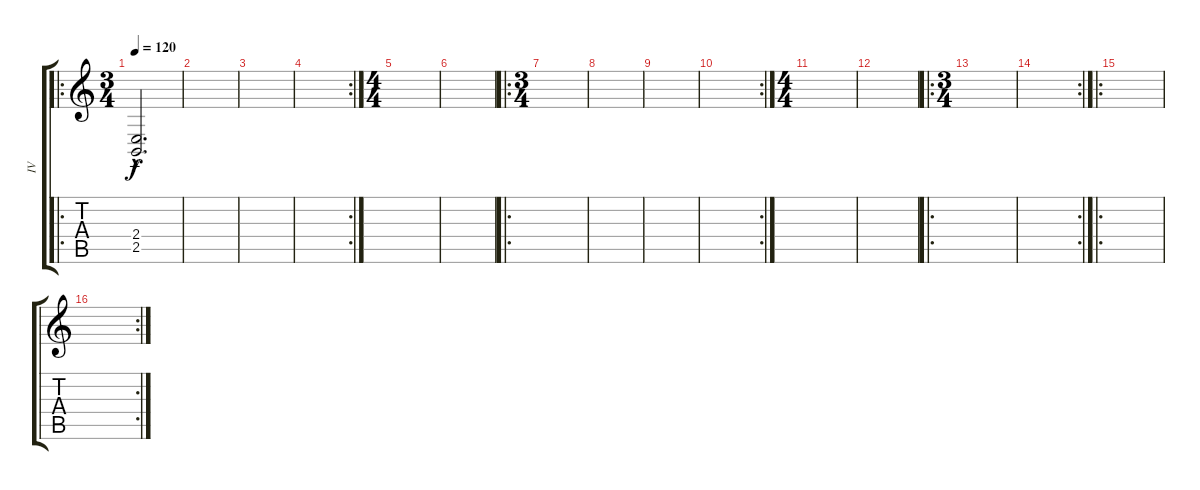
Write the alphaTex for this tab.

\track ("IV" "IV") {instrument tremolostrings}
\staff {score tabs}
\tuning (E4 B3 G3 D3 A2 E2) {hide}
\ro
\ts (3 4)
\tempo 120
\clef g2
\ks c
(2.4{hac t} 2.5{hac t}).2{d dy f} |
|
|
\rc 2
|
\ts (4 4)
|
|
\ro
\ts (3 4)
|
|
|
\rc 2
|
\ts (4 4)
|
|
\ro
\ts (3 4)
|
\rc 2
|
\ro
|
\rc 2
